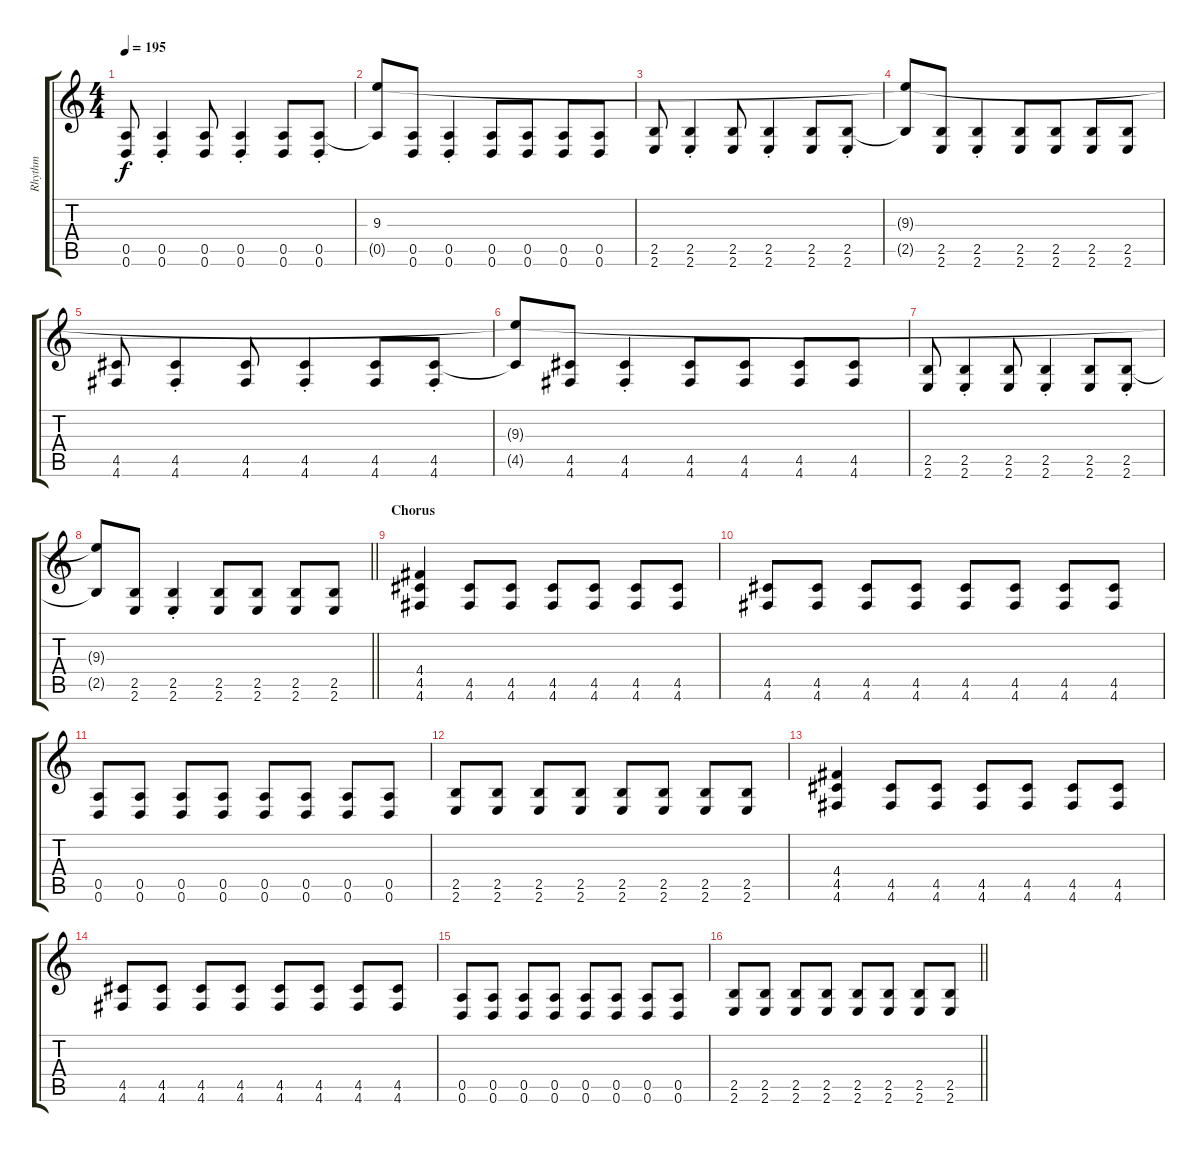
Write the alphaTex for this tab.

\track ("Rhythm" "Rhythm") {instrument overdrivenguitar}
\staff {score tabs}
\tuning (E4 B3 G3 D3 A2 D2) {hide}
\ts (4 4)
\tempo 195
\clef g2
\ks c
(0.5 0.6).8{dy f} (0.5{st} 0.6{st}).4 (0.5 0.6).8 (0.5{st} 0.6{st}).4 (0.5 0.6).8 (0.5{st} 0.6{st}).8 |
(9.3{t} 0.5{t}).8 (0.5 0.6).8 (0.5{st} 0.6{st}).4 (0.5 0.6).8 (0.5 0.6).8 (0.5 0.6).8 (0.5 0.6).8 |
(2.5 2.6).8 (2.5{st} 2.6{st}).4 (2.5 2.6).8 (2.5{st} 2.6{st}).4 (2.5 2.6).8 (2.5{st} 2.6{st}).8 |
(9.3{t} 2.5{t}).8 (2.5 2.6).8 (2.5{st} 2.6{st}).4 (2.5 2.6).8 (2.5 2.6).8 (2.5 2.6).8 (2.5 2.6).8 |
(4.5 4.6).8 (4.5{st} 4.6{st}).4 (4.5 4.6).8 (4.5{st} 4.6{st}).4 (4.5 4.6).8 (4.5{st} 4.6{st}).8 |
(9.3{t} 4.5{t}).8 (4.5 4.6).8 (4.5{st} 4.6{st}).4 (4.5 4.6).8 (4.5 4.6).8 (4.5 4.6).8 (4.5 4.6).8 |
(2.5 2.6).8 (2.5{st} 2.6{st}).4 (2.5 2.6).8 (2.5{st} 2.6{st}).4 (2.5 2.6).8 (2.5{st} 2.6{st}).8 |
\barLineRight lightlight
(9.3{t} 2.5{t}).8 (2.5 2.6).8 (2.5{st} 2.6{st}).4 (2.5 2.6).8 (2.5 2.6).8 (2.5 2.6).8 (2.5 2.6).8 |
\section ("" "Chorus")
(4.4 4.5 4.6).4 (4.5 4.6).8 (4.5 4.6).8 (4.5 4.6).8 (4.5 4.6).8 (4.5 4.6).8 (4.5 4.6).8 |
(4.5 4.6).8 (4.5 4.6).8 (4.5 4.6).8 (4.5 4.6).8 (4.5 4.6).8 (4.5 4.6).8 (4.5 4.6).8 (4.5 4.6).8 |
(0.5 0.6).8 (0.5 0.6).8 (0.5 0.6).8 (0.5 0.6).8 (0.5 0.6).8 (0.5 0.6).8 (0.5 0.6).8 (0.5 0.6).8 |
(2.5 2.6).8 (2.5 2.6).8 (2.5 2.6).8 (2.5 2.6).8 (2.5 2.6).8 (2.5 2.6).8 (2.5 2.6).8 (2.5 2.6).8 |
(4.4 4.5 4.6).4 (4.5 4.6).8 (4.5 4.6).8 (4.5 4.6).8 (4.5 4.6).8 (4.5 4.6).8 (4.5 4.6).8 |
(4.5 4.6).8 (4.5 4.6).8 (4.5 4.6).8 (4.5 4.6).8 (4.5 4.6).8 (4.5 4.6).8 (4.5 4.6).8 (4.5 4.6).8 |
(0.5 0.6).8 (0.5 0.6).8 (0.5 0.6).8 (0.5 0.6).8 (0.5 0.6).8 (0.5 0.6).8 (0.5 0.6).8 (0.5 0.6).8 |
\barLineRight lightlight
(2.5 2.6).8 (2.5 2.6).8 (2.5 2.6).8 (2.5 2.6).8 (2.5 2.6).8 (2.5 2.6).8 (2.5 2.6).8 (2.5 2.6).8
